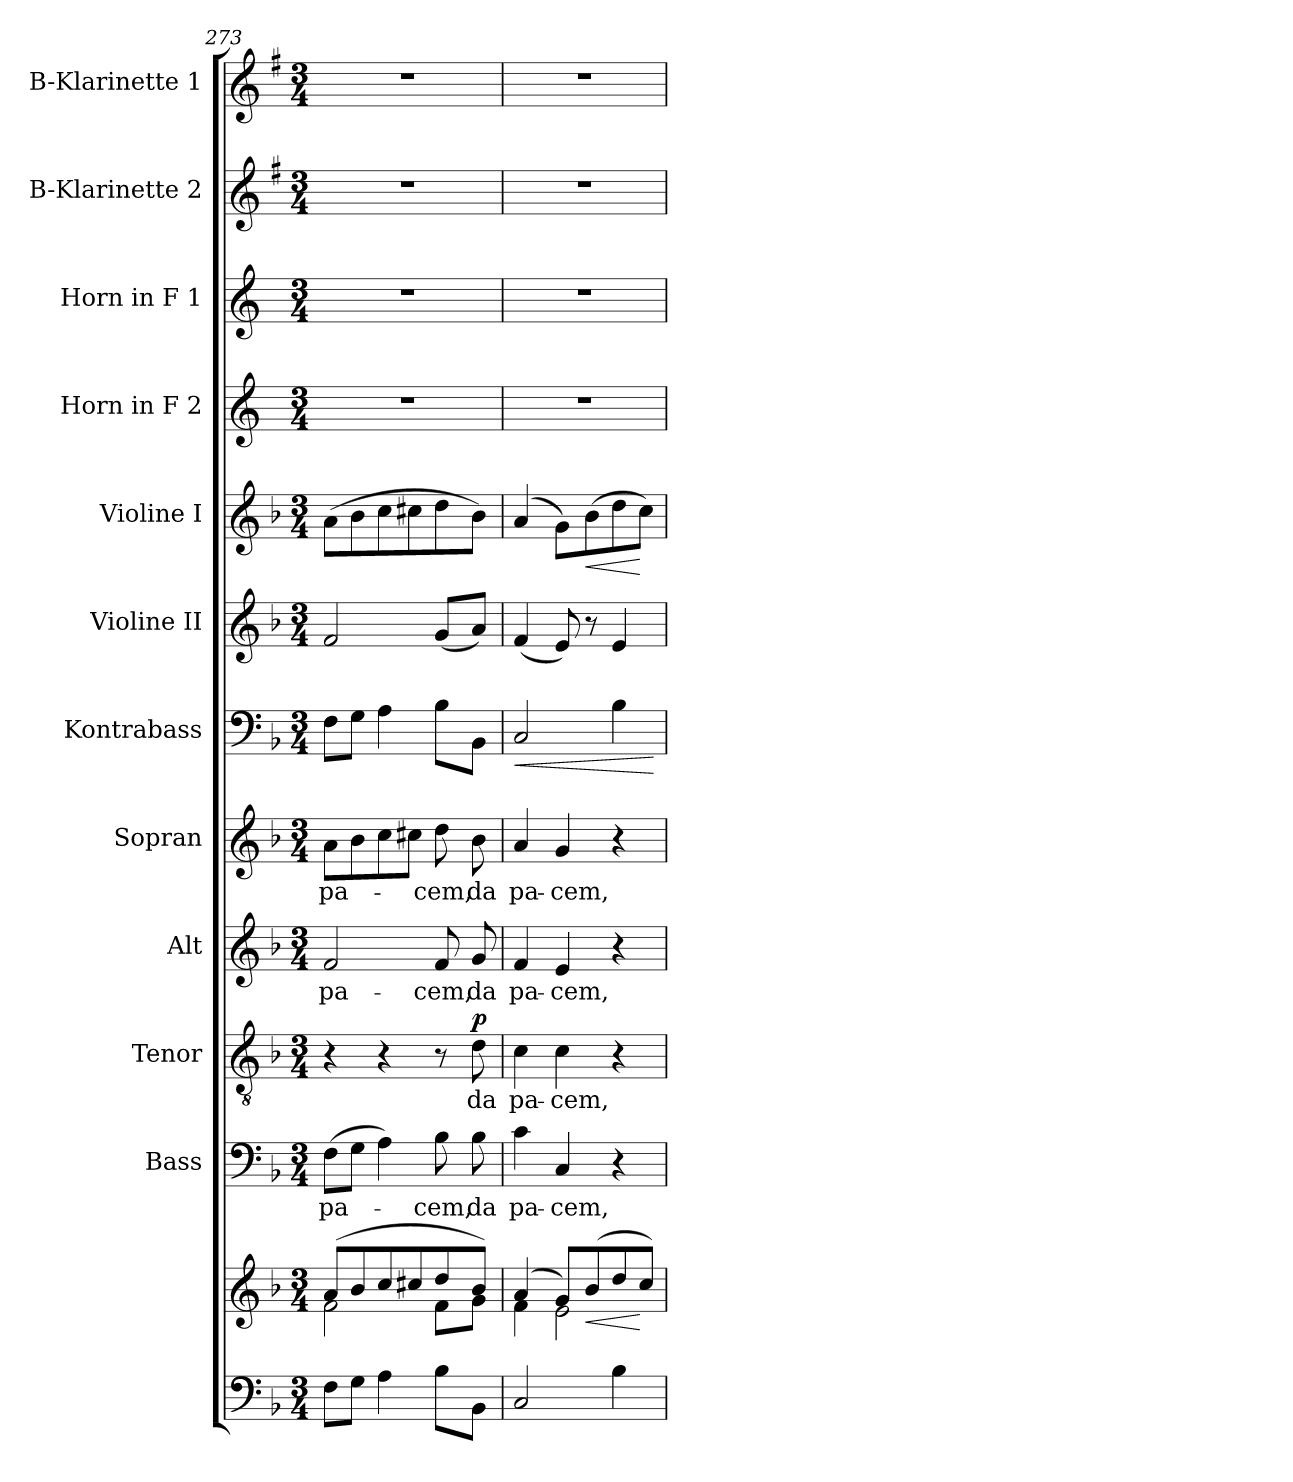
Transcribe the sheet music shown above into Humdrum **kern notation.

**kern	**kern	**dynam	**kern	**text	**kern	**text	**dynam	**kern	**text	**kern	**text	**kern	**dynam	**kern	**kern	**dynam	**kern	**kern	**kern	**kern
*part12	*part12	*part12	*part11	*part11	*part10	*part10	*part10	*part9	*part9	*part8	*part8	*part7	*part7	*part6	*part5	*part5	*part4	*part3	*part2	*part1
*staff13	*staff12	*staff12/13	*staff11	*staff11	*staff10	*staff10	*staff10	*staff9	*staff9	*staff8	*staff8	*staff7	*staff7	*staff6	*staff5	*staff5	*staff4	*staff3	*staff2	*staff1
*	*	*	*I"Bass	*	*I"Tenor	*	*	*I"Alt	*	*I"Sopran	*	*I"Kontrabass	*	*I"Violine II	*I"Violine I	*	*I"Horn in F 2	*I"Horn in F 1	*I"B-Klarinette 2	*I"B-Klarinette 1
*	*	*	*I'B.	*	*I'T.	*	*	*I'A.	*	*I'S.	*	*I'Kb.	*	*I'Vl. II	*I'Vl. I	*	*	*	*I'B Kl. 2	*I'B Kl. 1
*clefF4	*clefG2	*	*clefF4	*	*clefGv2	*	*	*clefG2	*	*clefG2	*	*clefF4	*	*clefG2	*clefG2	*	*clefG2	*clefG2	*clefG2	*clefG2
*	*	*	*	*	*	*	*	*	*	*	*	*ITrd7c12	*	*	*	*	*ITrd4c7	*ITrd4c7	*ITrd1c2	*ITrd1c2
*k[b-]	*k[b-]	*	*k[b-]	*	*k[b-]	*	*	*k[b-]	*	*k[b-]	*	*k[b-]	*	*k[b-]	*k[b-]	*	*k[b-]	*k[b-]	*k[b-]	*k[b-]
*F:	*F:	*	*F:	*	*F:	*	*	*F:	*	*F:	*	*F:	*	*F:	*F:	*	*F:	*F:	*F:	*F:
*M3/4	*M3/4	*	*M3/4	*	*M3/4	*	*	*M3/4	*	*M3/4	*	*M3/4	*	*M3/4	*M3/4	*	*M3/4	*M3/4	*M3/4	*M3/4
=273	=273	=273	=273	=273	=273	=273	=273	=273	=273	=273	=273	=273	=273	=273	=273	=273	=273	=273	=273	=273
*	*^	*	*	*	*	*	*	*	*	*	*	*	*	*	*	*	*	*	*	*
!	!	!	!	!	!LO:LY:b	!	!	!	!	!LO:LY:b	!	!LO:LY:b	!	!	!	!	!	!	!	!	!
8F\L	(>8a/L	2f\	.	(>8F\L	pa-	4r	.	.	2f/	pa-	8a\L	pa-	8FF\L	.	2f/	(>8a\L	.	2.r	2.r	2.r	2.r
8G\J	8b-/	.	.	8G\J	.	.	.	.	.	.	8b-\	.	8GG\J	.	.	8b-\	.	.	.	.	.
4A\	8cc/	.	.	4A\)	.	4r	.	.	.	.	8cc\	.	4AA\	.	.	8cc\	.	.	.	.	.
.	8cc#X/	.	.	.	.	.	.	.	.	.	8cc#X\J	.	.	.	.	8cc#X\	.	.	.	.	.
!	!	!	!	!	!LO:LY:b	!	!	!	!	!LO:LY:b	!	!LO:LY:b	!	!	!	!	!	!	!	!	!
8B-\L	8dd/	8f\L	.	8B-\	-cem,	8r	.	.	8f/	-cem,	8dd\	-cem,	8BB-\L	.	(<8g/L	8dd\	.	.	.	.	.
!	!	!	!	!	!LO:LY:b	!	!LO:LY:b	!LO:DY:a	!	!LO:LY:b	!	!LO:LY:b	!	!	!	!	!	!	!	!	!
8BB-\J	8b-/J)	8g\J	.	8B-\	da	8d\	da	p	8g/	da	8b-\	da	8BBB-\J	.	8a/J)	8b-\J)	.	.	.	.	.
=274	=274	=274	=274	=274	=274	=274	=274	=274	=274	=274	=274	=274	=274	=274	=274	=274	=274	=274	=274	=274	=274
!	!	!	!	!	!LO:LY:b	!	!LO:LY:b	!	!	!LO:LY:b	!	!LO:LY:b	!	!LO:HP:b	!	!	!	!	!	!	!
2C/	(4a/	4f\	.	4c\	pa-	4c\	pa-	.	4f/	pa-	4a/	pa-	2CC/	<	(<4f/	(4a/	.	2.r	2.r	2.r	2.r
!	!	!	!	!	!LO:LY:b	!	!LO:LY:b	!	!	!LO:LY:b	!	!LO:LY:b	!	!	!	!	!	!	!	!	!
.	8g/L)	2e\	.	4C/	-cem,	4c\	-cem,	.	4e/	-cem,	4g/	-cem,	.	.	8e/)	8g\L)	.	.	.	.	.
!	!	!	!LO:HP:b	!	!	!	!	!	!	!	!	!	!	!	!	!	!LO:HP:b	!	!	!	!
.	(<8b-/	.	<	.	.	.	.	.	.	.	.	.	.	.	8r	(>8b-\	<	.	.	.	.
4B-\	8dd/	.	.	4r	.	4r	.	.	4r	.	4r	.	4BB-\	.	4e/	8dd\	.	.	.	.	.
.	8cc/J)	.	[	.	.	.	.	.	.	.	.	.	.	.	.	8cc\J)	[	.	.	.	.
*	*v	*v	*	*	*	*	*	*	*	*	*	*	*	*	*	*	*	*	*	*	*
.	.	.	.	.	.	.	.	.	.	.	.	.	[	.	.	.	.	.	.	.
=	=	=	=	=	=	=	=	=	=	=	=	=	=	=	=	=	=	=	=	=
*-	*-	*-	*-	*-	*-	*-	*-	*-	*-	*-	*-	*-	*-	*-	*-	*-	*-	*-	*-	*-
